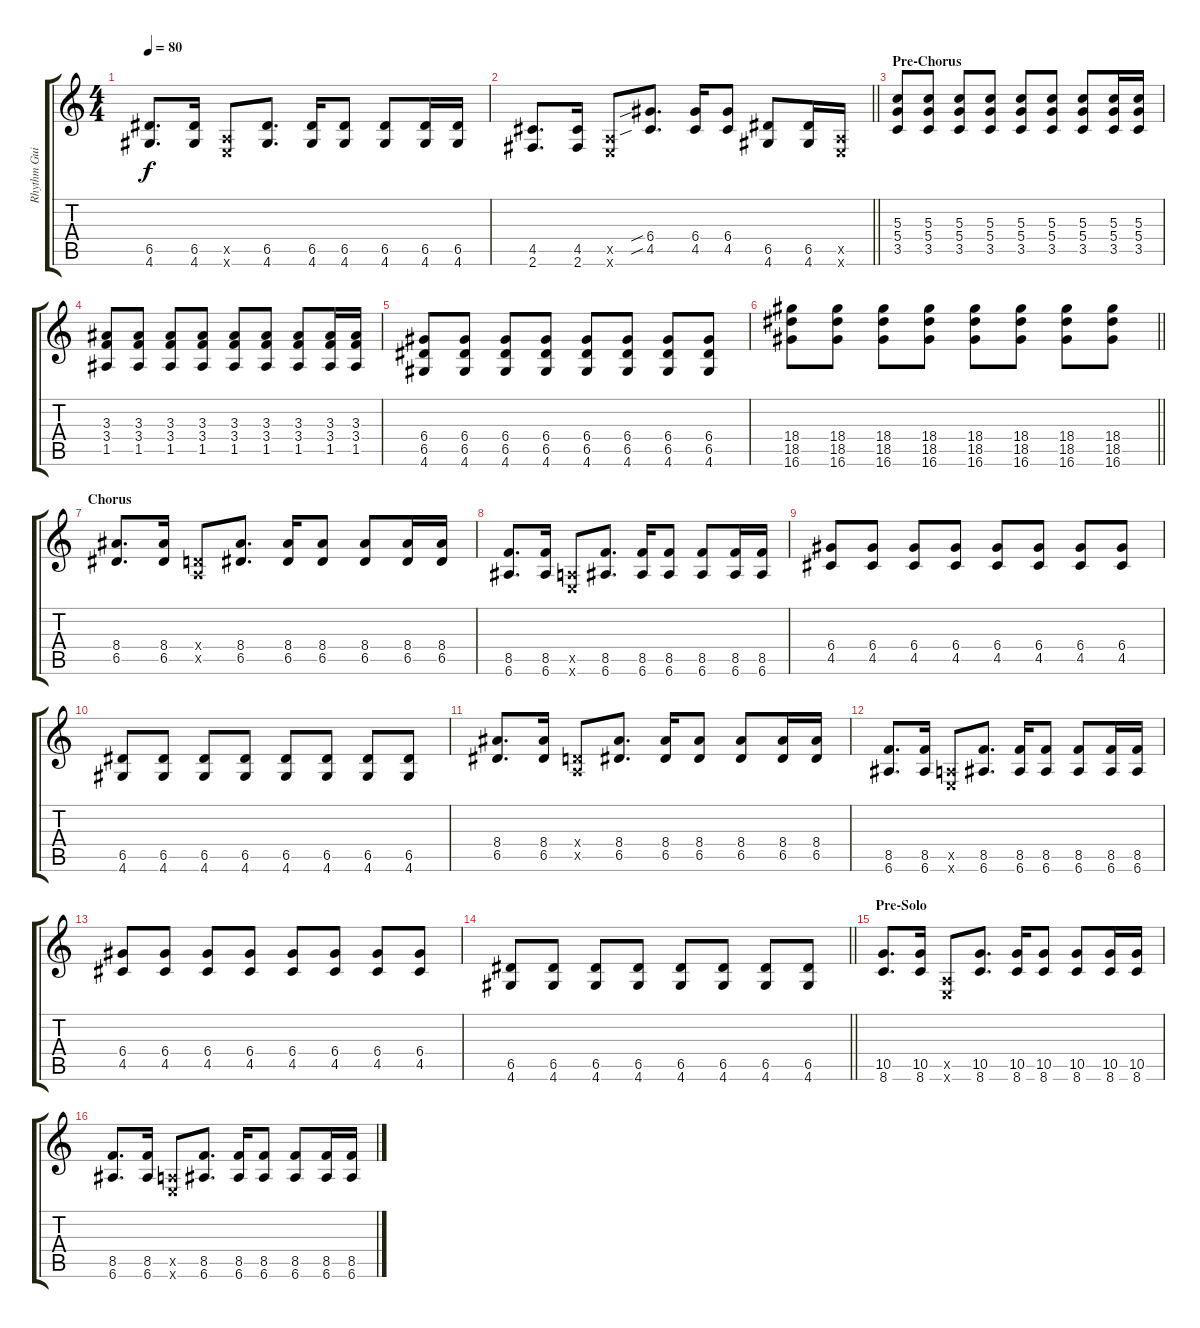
\track ("Rhythm Guitar" "Rhythm Gui") {instrument distortionguitar}
\staff {score tabs}
\tuning (E4 B3 G3 D3 A2 E2) {hide}
\ts (4 4)
\tempo 80
\clef g2
\ks c
(6.5 4.6).8{d dy f} (6.5 4.6).16 (0.5{x} 0.6{x}).8 (6.5 4.6).8{d} (6.5 4.6).16 (6.5 4.6).8 (6.5 4.6).8 (6.5 4.6).16 (6.5 4.6).16 |
\barLineRight lightlight
(4.5 2.6).8{d} (4.5 2.6).16 (0.5{x} 0.6{x}).8 (6.4{sib} 4.5{sib}).8{d} (6.4 4.5).16 (6.4 4.5).8 (6.5 4.6).8 (6.5 4.6).16 (0.5{x} 0.6{x}).16 |
\section ("" "Pre-Chorus")
(5.3 5.4 3.5).8 (5.3 5.4 3.5).8 (5.3 5.4 3.5).8 (5.3 5.4 3.5).8 (5.3 5.4 3.5).8 (5.3 5.4 3.5).8 (5.3 5.4 3.5).8 (5.3 5.4 3.5).16 (5.3 5.4 3.5).16 |
(3.3 3.4 1.5).8 (3.3 3.4 1.5).8 (3.3 3.4 1.5).8 (3.3 3.4 1.5).8 (3.3 3.4 1.5).8 (3.3 3.4 1.5).8 (3.3 3.4 1.5).8 (3.3 3.4 1.5).16 (3.3 3.4 1.5).16 |
(6.4 6.5 4.6).8 (6.4 6.5 4.6).8 (6.4 6.5 4.6).8 (6.4 6.5 4.6).8 (6.4 6.5 4.6).8 (6.4 6.5 4.6).8 (6.4 6.5 4.6).8 (6.4 6.5 4.6).8 |
\barLineRight lightlight
(18.4 18.5 16.6).8 (18.4 18.5 16.6).8 (18.4 18.5 16.6).8 (18.4 18.5 16.6).8 (18.4 18.5 16.6).8 (18.4 18.5 16.6).8 (18.4 18.5 16.6).8 (18.4 18.5 16.6).8 |
\section ("" "Chorus")
(8.4 6.5).8{d} (8.4 6.5).16 (0.4{x} 0.5{x}).8 (8.4 6.5).8{d} (8.4 6.5).16 (8.4 6.5).8 (8.4 6.5).8 (8.4 6.5).16 (8.4 6.5).16 |
(8.5 6.6).8{d} (8.5 6.6).16 (0.5{x} 0.6{x}).8 (8.5 6.6).8{d} (8.5 6.6).16 (8.5 6.6).8 (8.5 6.6).8 (8.5 6.6).16 (8.5 6.6).16 |
(6.4 4.5).8 (6.4 4.5).8 (6.4 4.5).8 (6.4 4.5).8 (6.4 4.5).8 (6.4 4.5).8 (6.4 4.5).8 (6.4 4.5).8 |
(6.5 4.6).8 (6.5 4.6).8 (6.5 4.6).8 (6.5 4.6).8 (6.5 4.6).8 (6.5 4.6).8 (6.5 4.6).8 (6.5 4.6).8 |
(8.4 6.5).8{d} (8.4 6.5).16 (0.4{x} 0.5{x}).8 (8.4 6.5).8{d} (8.4 6.5).16 (8.4 6.5).8 (8.4 6.5).8 (8.4 6.5).16 (8.4 6.5).16 |
(8.5 6.6).8{d} (8.5 6.6).16 (0.5{x} 0.6{x}).8 (8.5 6.6).8{d} (8.5 6.6).16 (8.5 6.6).8 (8.5 6.6).8 (8.5 6.6).16 (8.5 6.6).16 |
(6.4 4.5).8 (6.4 4.5).8 (6.4 4.5).8 (6.4 4.5).8 (6.4 4.5).8 (6.4 4.5).8 (6.4 4.5).8 (6.4 4.5).8 |
\barLineRight lightlight
(6.5 4.6).8 (6.5 4.6).8 (6.5 4.6).8 (6.5 4.6).8 (6.5 4.6).8 (6.5 4.6).8 (6.5 4.6).8 (6.5 4.6).8 |
\section ("" "Pre-Solo")
(10.5 8.6).8{d} (10.5 8.6).16 (0.5{x} 0.6{x}).8 (10.5 8.6).8{d} (10.5 8.6).16 (10.5 8.6).8 (10.5 8.6).8 (10.5 8.6).16 (10.5 8.6).16 |
(8.5 6.6).8{d} (8.5 6.6).16 (0.5{x} 0.6{x}).8 (8.5 6.6).8{d} (8.5 6.6).16 (8.5 6.6).8 (8.5 6.6).8 (8.5 6.6).16 (8.5 6.6).16
